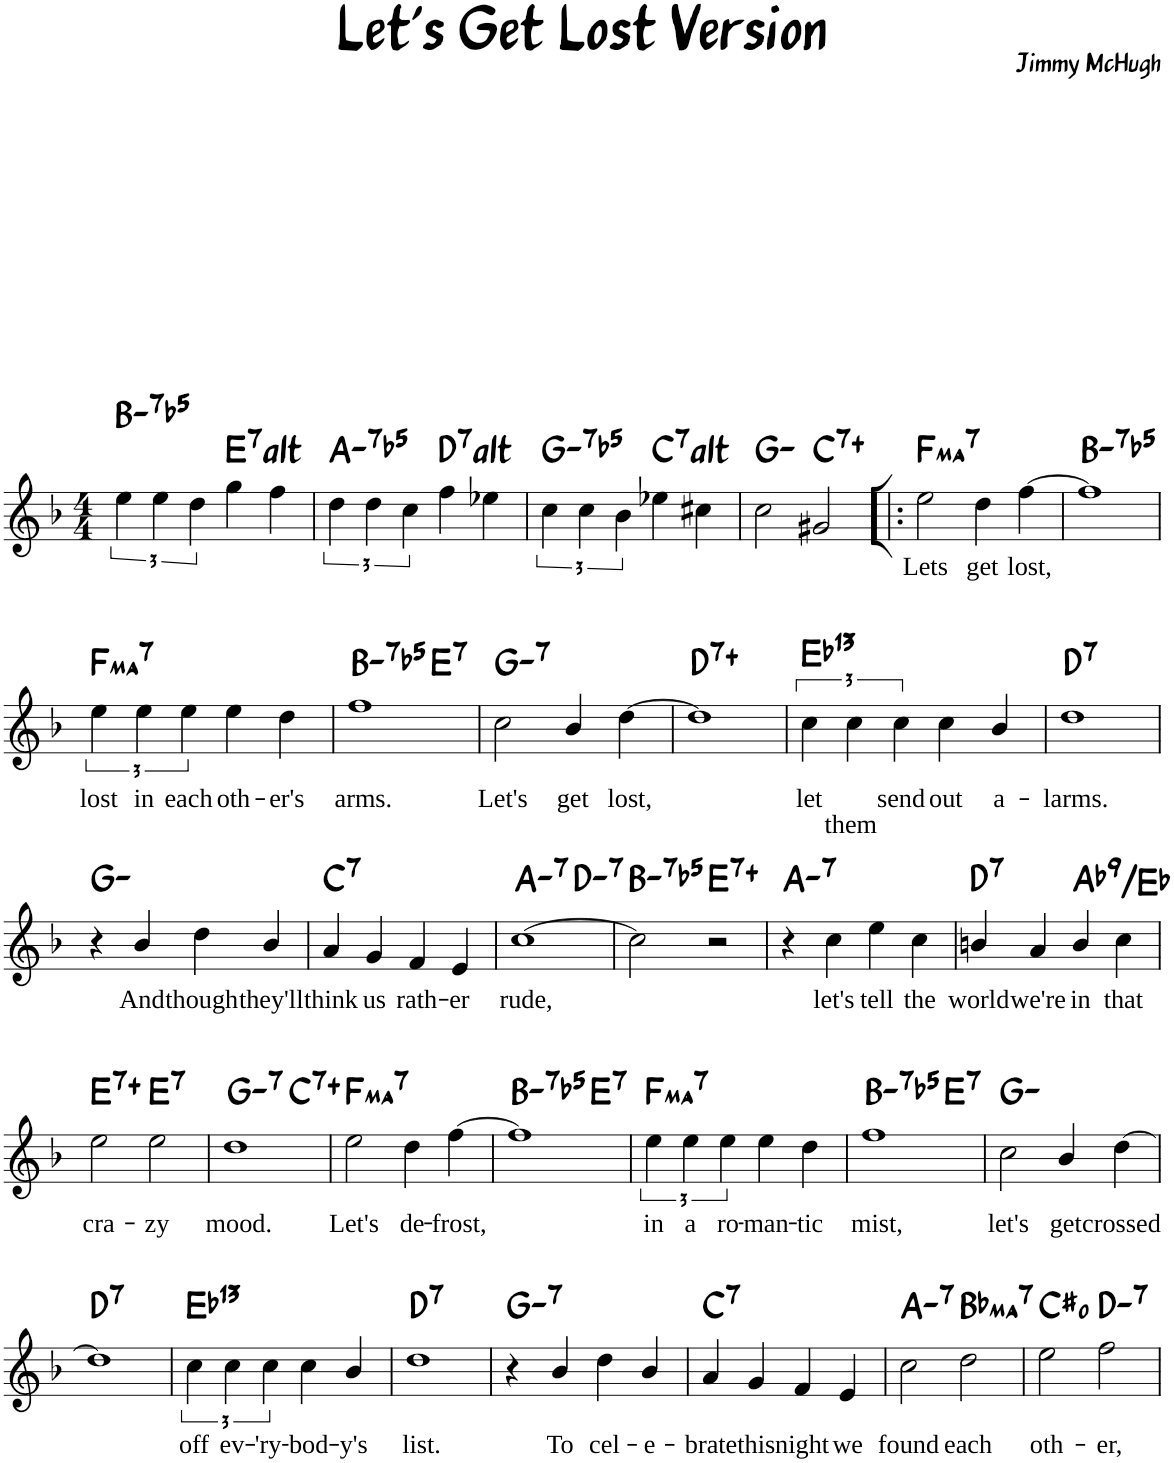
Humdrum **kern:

**kern	**text	**harte
*part1	*part1	*part1
*staff1	*staff1	*
*I"Piano	*	*
*I'Pno	*	*
*clefG2	*	*
*k[b-]	*	*
*M4/4	*	*
=1	=1	=1
!	!	!LO:H:n=1:kt=N.C.
!	!	!LO:H:n=2:kt=-7b5
6ee\	.	N B:hdim7
6ee\	.	.
6dd\	.	.
!	!	!LO:H:kt=7
4gg\	.	E:(3,#5,b7,#9,#11)
4ff\	.	.
=2	=2	=2
!	!	!LO:H:kt=-7b5
6dd\	.	A:hdim7
6dd\	.	.
6cc\	.	.
!	!	!LO:H:kt=7
4ff\	.	D:(3,#5,b7,#9,#11)
4ee-X\	.	.
=3	=3	=3
!	!	!LO:H:kt=-7b5
6cc\	.	G:hdim7
6cc\	.	.
6b-\	.	.
!	!	!LO:H:kt=7
4ee-X\	.	C:(3,#5,b7,#9,#11)
4cc#X\	.	.
=4	=4	=4
2cc\	.	G:min
!	!	!LO:H:kt=7+
2g#X/	.	C:aug(b7)
=5!|:	=5!|:	=5!|:
!	!LO:LY:b	!LO:H:kt=ma7
2ee\	Lets	F:maj7
!	!LO:LY:b	!
4dd\	get	.
!	!LO:LY:b	!
[4ff\	lost,	.
=6	=6	=6
!	!	!LO:H:kt=-7b5
1ff]	.	B:hdim7
!!LO:LB:g=z
=7	=7	=7
!	!LO:LY:b	!LO:H:kt=ma7
6ee\	lost	F:maj7
!	!LO:LY:b	!
6ee\	in	.
!	!LO:LY:b	!
6ee\	each	.
!	!LO:LY:b	!
4ee\	oth-	.
!	!LO:LY:b	!
4dd\	-er's	.
=8	=8	=8
!	!LO:LY:b	!LO:H:kt=-7b5
*^	*	*
1ff	2ryy	arms.	B:hdim7
!	!	!	!LO:H:kt=7
.	2ryy	.	E:7
=9	=9	=9	=9
!	!	!LO:LY:b	!LO:H:kt=7
*v	*v	*	*
2cc\	Let's	G:min7
!	!LO:LY:b	!
4b-/	get	.
!	!LO:LY:b	!
[4dd\	lost,	.
=10	=10	=10
!	!	!LO:H:kt=7+
1dd]	.	D:aug(b7)
=11	=11	=11
!	!LO:LY:b	!LO:H:kt=13
6cc\	let	Eb:9(11,13)
!	!LO:LY:b	!
6cc\	them	.
!	!LO:LY:b	!
6cc\	send	.
!	!LO:LY:b	!
4cc\	out	.
!	!LO:LY:b	!
4b-/	a-	.
=12	=12	=12
!	!LO:LY:b	!LO:H:kt=7
1dd	-larms.	D:7
!!LO:LB:g=z
=13	=13	=13
4r	.	G:min
!	!LO:LY:b	!
4b-/	And	.
!	!LO:LY:b	!
4dd\	though	.
!	!LO:LY:b	!
4b-/	they'll	.
=14	=14	=14
!	!LO:LY:b	!LO:H:kt=7
4a/	think	C:7
!	!LO:LY:b	!
4g/	us	.
!	!LO:LY:b	!
4f/	rath-	.
!	!LO:LY:b	!
4e/	-er	.
=15	=15	=15
!	!LO:LY:b	!LO:H:kt=7
*^	*	*
[1cc	2ryy	rude,	A:min7
!	!	!	!LO:H:kt=7
.	2ryy	.	D:min7
=16	=16	=16	=16
!	!	!	!LO:H:kt=-7b5
*v	*v	*	*
2cc\]	.	B:hdim7
!	!	!LO:H:kt=7+
2r	.	E:aug(b7)
=17	=17	=17
!	!	!LO:H:kt=7
4r	.	A:min7
!	!LO:LY:b	!
4cc\	let's	.
!	!LO:LY:b	!
4ee\	tell	.
!	!LO:LY:b	!
4cc\	the	.
=18	=18	=18
!	!LO:LY:b	!LO:H:kt=7
4bn/	world	D:7
!	!LO:LY:b	!
4a/	we're	.
!	!LO:LY:b	!LO:H:kt=9
4b/	in	Ab:9/5
!	!LO:LY:b	!
4cc\	that	.
!!LO:LB:g=z
=19	=19	=19
!	!LO:LY:b	!LO:H:kt=7+
2ee\	cra-	E:aug(b7)
!	!LO:LY:b	!LO:H:kt=7
2ee\	-zy	E:7
=20	=20	=20
!	!LO:LY:b	!LO:H:kt=7
*^	*	*
1dd	2ryy	mood.	G:min7
!	!	!	!LO:H:kt=7+
.	2ryy	.	C:aug(b7)
=21	=21	=21	=21
!	!	!LO:LY:b	!LO:H:kt=ma7
*v	*v	*	*
2ee\	Let's	F:maj7
!	!LO:LY:b	!
4dd\	de-	.
!	!LO:LY:b	!
[4ff\	-frost,	.
=22	=22	=22
!	!	!LO:H:kt=-7b5
*^	*	*
1ff]	2ryy	.	B:hdim7
!	!	!	!LO:H:kt=7
.	2ryy	.	E:7
=23	=23	=23	=23
!	!	!LO:LY:b	!LO:H:kt=ma7
*v	*v	*	*
6ee\	in	F:maj7
!	!LO:LY:b	!
6ee\	a	.
!	!LO:LY:b	!
6ee\	ro-	.
!	!LO:LY:b	!
4ee\	-man-	.
!	!LO:LY:b	!
4dd\	-tic	.
=24	=24	=24
!	!LO:LY:b	!LO:H:kt=-7b5
*^	*	*
1ff	2ryy	mist,	B:hdim7
!	!	!	!LO:H:kt=7
.	2ryy	.	E:7
=25	=25	=25	=25
!	!	!LO:LY:b	!
*v	*v	*	*
2cc\	let's	G:min
!	!LO:LY:b	!
4b-/	get	.
!	!LO:LY:b	!
[4dd\	crossed	.
!!LO:LB:g=z
=26	=26	=26
!	!	!LO:H:kt=7
1dd]	.	D:7
=27	=27	=27
!	!LO:LY:b	!LO:H:kt=13
6cc\	off	Eb:9(11,13)
!	!LO:LY:b	!
6cc\	ev-	.
!	!LO:LY:b	!
6cc\	-'ry-	.
!	!LO:LY:b	!
4cc\	-bod-	.
!	!LO:LY:b	!
4b-/	-y's	.
=28	=28	=28
!	!LO:LY:b	!LO:H:kt=7
1dd	list.	D:7
=29	=29	=29
!	!	!LO:H:kt=7
4r	.	G:min7
!	!LO:LY:b	!
4b-/	To	.
!	!LO:LY:b	!
4dd\	cel-	.
!	!LO:LY:b	!
4b-/	-e-	.
=30	=30	=30
!	!LO:LY:b	!LO:H:kt=7
4a/	-brate	C:7
!	!LO:LY:b	!
4g/	this	.
!	!LO:LY:b	!
4f/	night	.
!	!LO:LY:b	!
4e/	we	.
=31	=31	=31
!	!LO:LY:b	!LO:H:kt=7
2cc\	found	A:min7
!	!LO:LY:b	!LO:H:kt=ma7
2dd\	each	Bb:maj7
=32	=32	=32
!	!LO:LY:b	!
2ee\	oth-	C#:dim
!	!LO:LY:b	!LO:H:kt=7
2ff\	-er,	D:min7
=	=	=
*-	*-	*-
